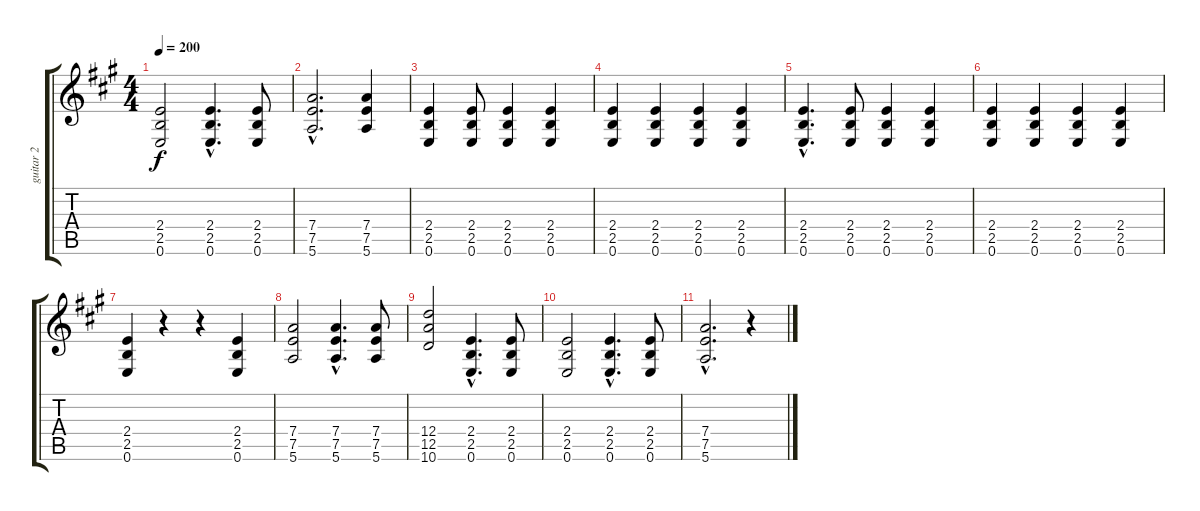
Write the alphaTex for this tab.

\track ("guitar 2" "guitar 2") {instrument distortionguitar}
\staff {score tabs}
\tuning (E4 B3 G3 D3 A2 E2) {hide}
\ts (4 4)
\tempo 200
\clef g2
\ks a
(2.4 2.5 0.6).2{dy f} (2.4{hac} 2.5{hac} 0.6{hac}).4{d} (2.4 2.5 0.6).8 |
(7.4{hac} 7.5{hac} 5.6{hac}).2{d} (7.4 7.5 5.6).4 |
(2.4 2.5 0.6).4 (2.4 2.5 0.6).8 (2.4 2.5 0.6).4 (2.4 2.5 0.6).4 |
(2.4 2.5 0.6).4 (2.4 2.5 0.6).4 (2.4 2.5 0.6).4 (2.4 2.5 0.6).4 |
(2.4{hac} 2.5{hac} 0.6{hac}).4{d} (2.4 2.5 0.6).8 (2.4 2.5 0.6).4 (2.4 2.5 0.6).4 |
(2.4 2.5 0.6).4 (2.4 2.5 0.6).4 (2.4 2.5 0.6).4 (2.4 2.5 0.6).4 |
(2.4 2.5 0.6).4 r.4 r.4 (2.4 2.5 0.6).4 |
(7.4 7.5 5.6).2 (7.4{hac} 7.5{hac} 5.6{hac}).4{d} (7.4 7.5 5.6).8 |
(12.4 12.5 10.6).2 (2.4{hac} 2.5{hac} 0.6{hac}).4{d} (2.4 2.5 0.6).8 |
(2.4 2.5 0.6).2 (2.4{hac} 2.5{hac} 0.6{hac}).4{d} (2.4 2.5 0.6).8 |
(7.4{hac} 7.5{hac} 5.6{hac}).2{d} r.4
